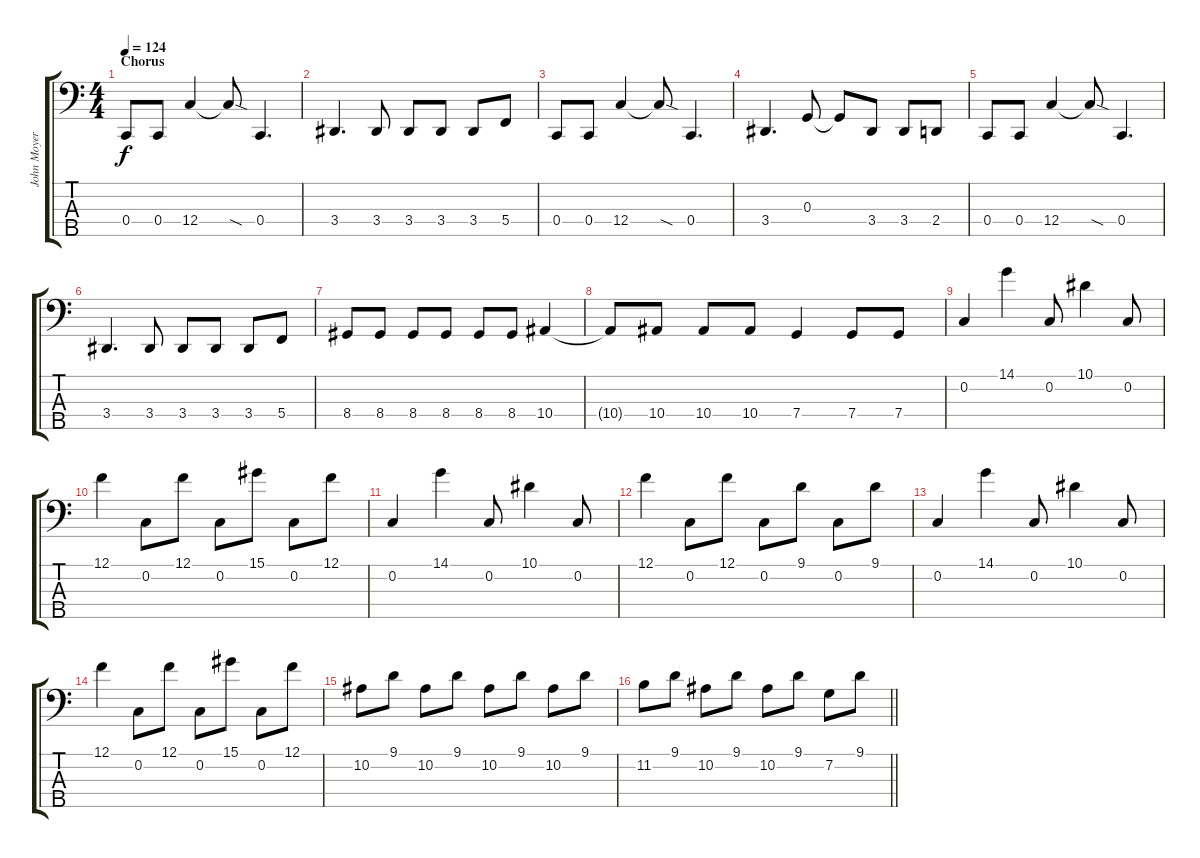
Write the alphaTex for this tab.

\track ("John Moyer" "John Moyer") {instrument electricbasspick}
\staff {score tabs}
\tuning (F2 C2 G1 C1 A0) {hide}
\ts (4 4)
\section ("" "Chorus")
\tempo 124
\clef f4
\ks c
0.4.8{dy f} 0.4.8 12.4.4 12.4{sod t}.8 0.4.4{d} |
3.4.4{d} 3.4.8 3.4.8 3.4.8 3.4.8 5.4.8 |
0.4.8 0.4.8 12.4.4 12.4{sod t}.8 0.4.4{d} |
3.4.4{d} 0.3.8 0.3{t}.8 3.4.8 3.4.8 2.4.8 |
0.4.8 0.4.8 12.4.4 12.4{sod t}.8 0.4.4{d} |
3.4.4{d} 3.4.8 3.4.8 3.4.8 3.4.8 5.4.8 |
8.4.8 8.4.8 8.4.8 8.4.8 8.4.8 8.4.8 10.4.4 |
10.4{t}.8 10.4.8 10.4.8 10.4.8 7.4.4 7.4.8 7.4.8 |
0.2.4 14.1.4 0.2.8 10.1.4 0.2.8 |
12.1.4 0.2.8 12.1.8 0.2.8 15.1.8 0.2.8 12.1.8 |
0.2.4 14.1.4 0.2.8 10.1.4 0.2.8 |
12.1.4 0.2.8 12.1.8 0.2.8 9.1.8 0.2.8 9.1.8 |
0.2.4 14.1.4 0.2.8 10.1.4 0.2.8 |
12.1.4 0.2.8 12.1.8 0.2.8 15.1.8 0.2.8 12.1.8 |
10.2.8 9.1.8 10.2.8 9.1.8 10.2.8 9.1.8 10.2.8 9.1.8 |
\barLineRight lightlight
11.2.8 9.1.8 10.2.8 9.1.8 10.2.8 9.1.8 7.2.8 9.1.8
